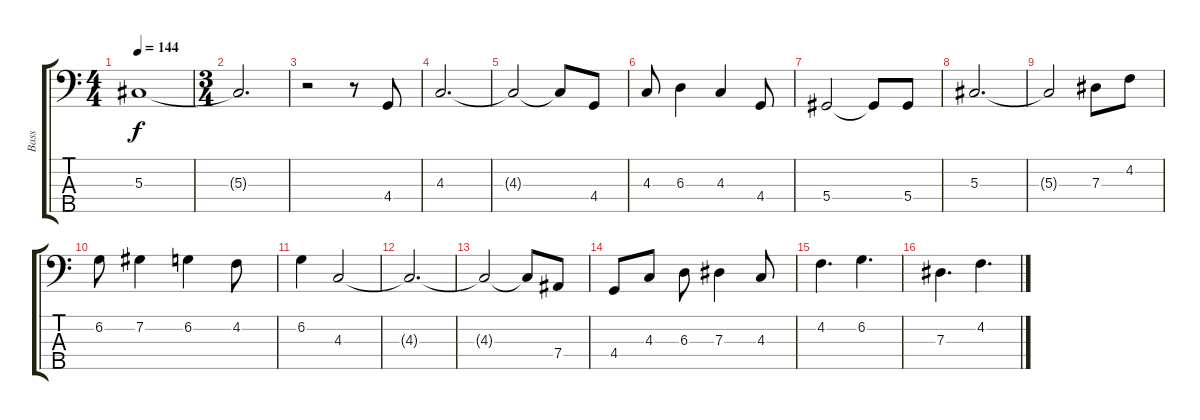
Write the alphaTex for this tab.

\track ("Bass" "Bass") {instrument electricbassfinger}
\staff {score tabs}
\tuning (Gb2 Db2 Ab1 Eb1 Bb0) {hide}
\ts (4 4)
\tempo 144
\clef f4
\ks c
5.3.1{dy f} |
\ts (3 4)
5.3{t}.2{d} |
r.2 r.8 4.4.8 |
4.3.2{d} |
4.3{t}.2 4.3{t}.8 4.4.8 |
4.3.8 6.3.4 4.3.4 4.4.8 |
5.4.2 5.4{t}.8 5.4.8 |
5.3.2{d} |
5.3{t}.2 7.3.8 4.2.8 |
6.2.8 7.2.4 6.2.4 4.2.8 |
6.2.4 4.3.2 |
4.3{t}.2{d} |
4.3{t}.2 4.3{t}.8 7.4.8 |
4.4.8 4.3.8 6.3.8 7.3.4 4.3.8 |
4.2.4{d} 6.2.4{d} |
7.3.4{d} 4.2.4{d}
